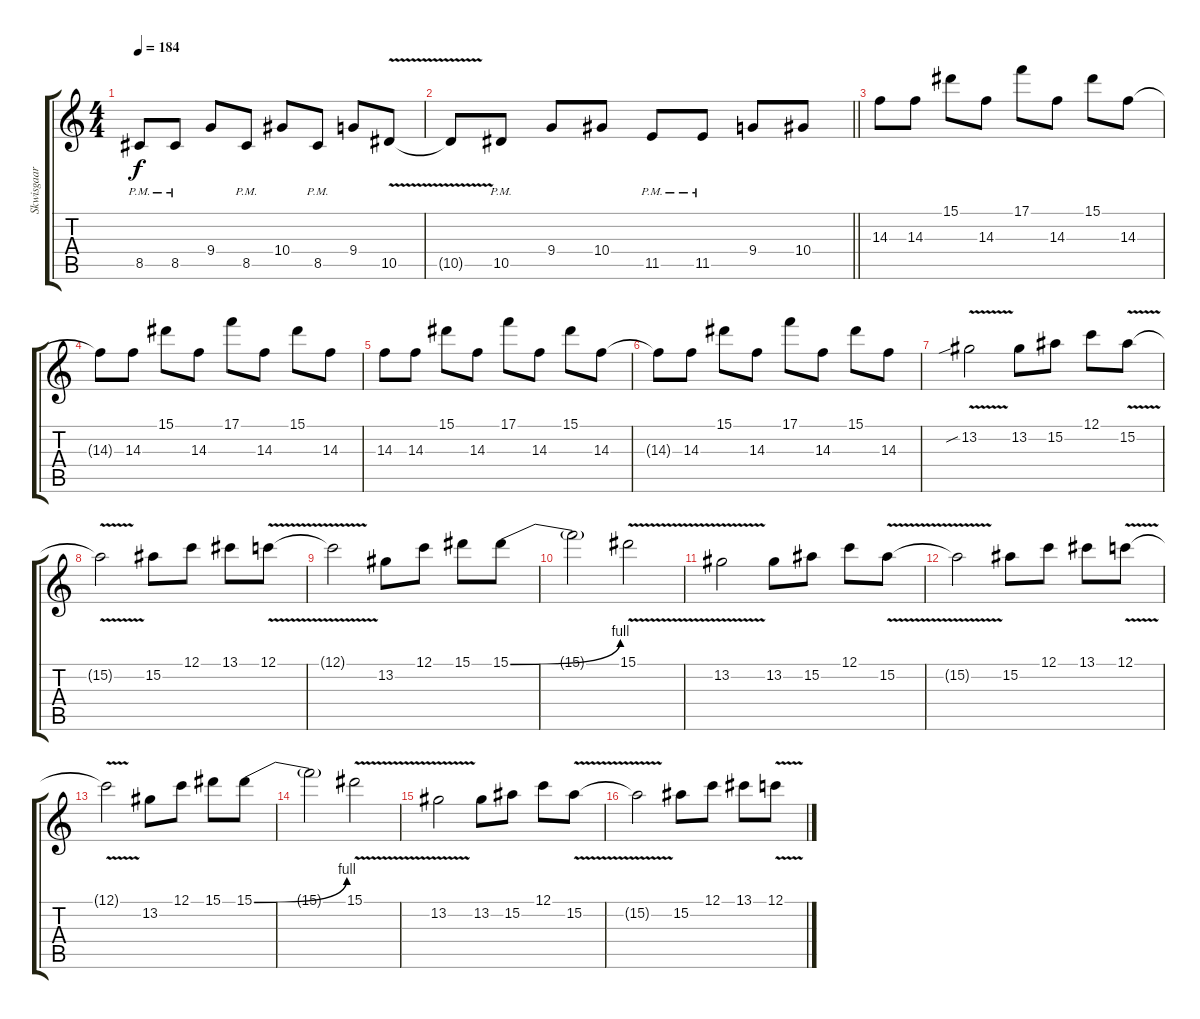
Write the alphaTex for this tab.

\track ("Skwisgaar Skwigelf (Lead)" "Skwisgaar ") {instrument distortionguitar}
\staff {score tabs}
\tuning (C4 G3 Eb3 Bb2 F2 C2) {hide}
\ts (4 4)
\tempo 184
\clef g2
\ks aminor
8.5{pm}.8{dy f} 8.5{pm}.8 9.4.8 8.5{pm}.8 10.4.8 8.5{pm}.8 9.4.8 10.5{v}.8 |
\barLineRight lightlight
10.5{t}.8 10.5{pm}.8 9.4.8 10.4.8 11.5{pm}.8 11.5{pm}.8 9.4.8 10.4.8 |
14.3.8{volume 13} 14.3.8 15.1.8 14.3.8 17.1.8 14.3.8 15.1.8 14.3.8 |
14.3{t}.8 14.3.8 15.1.8 14.3.8 17.1.8 14.3.8 15.1.8 14.3.8 |
14.3.8{volume 13} 14.3.8 15.1.8 14.3.8 17.1.8 14.3.8 15.1.8 14.3.8 |
14.3{t}.8 14.3.8 15.1.8 14.3.8 17.1.8 14.3.8 15.1.8 14.3.8 |
13.2{v sib}.2{volume 13} 13.2.8 15.2.8 12.1.8 15.2{v}.8 |
15.2{t}.2 15.2.8 12.1.8 13.1.8 12.1{v}.8 |
12.1{t}.2 13.2.8 12.1.8 15.1.8 15.1{be (bend 0 0 60 4)}.8 |
15.1{t}.2 15.1{v}.2 |
13.2{v}.2{volume 13} 13.2.8 15.2.8 12.1.8 15.2{v}.8 |
15.2{t}.2 15.2.8 12.1.8 13.1.8 12.1{v}.8 |
12.1{t}.2 13.2.8 12.1.8 15.1.8 15.1{be (bend 0 0 60 4)}.8 |
15.1{t}.2 15.1{v}.2 |
13.2{v}.2{volume 13} 13.2.8 15.2.8 12.1.8 15.2{v}.8 |
15.2{t}.2 15.2.8 12.1.8 13.1.8 12.1{v}.8
